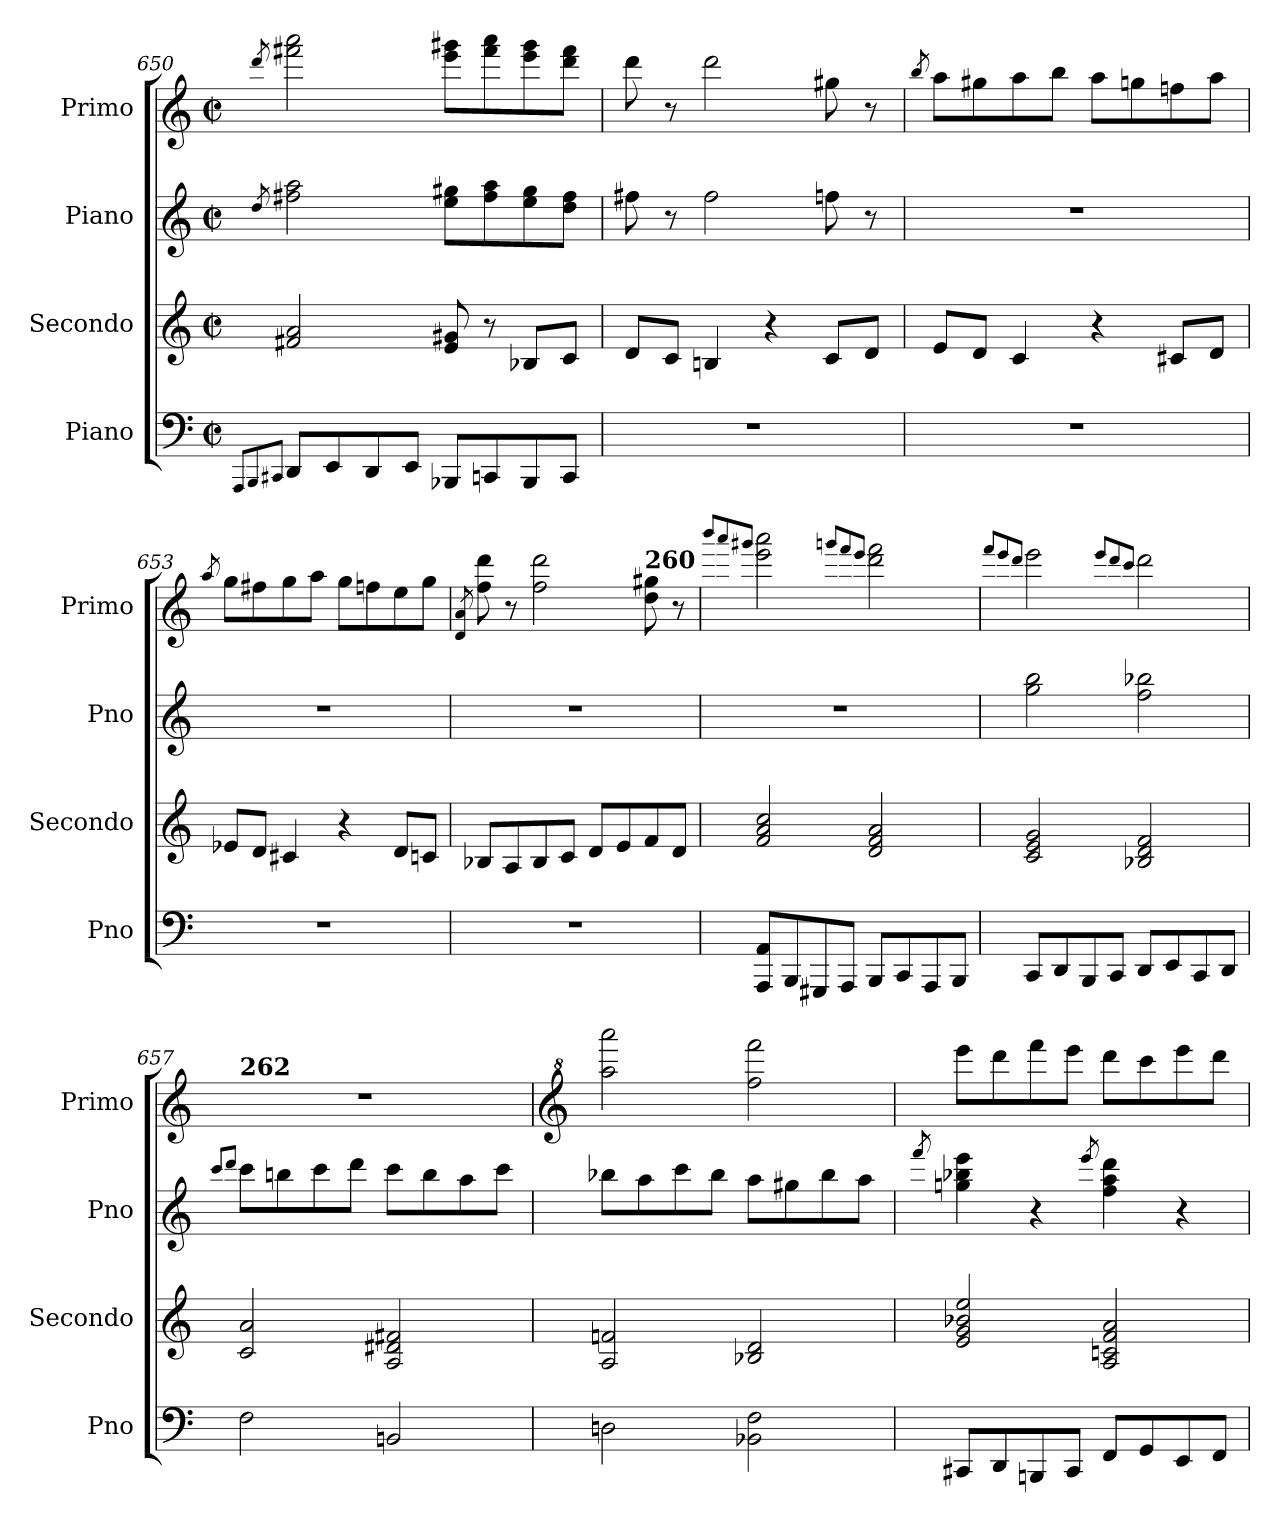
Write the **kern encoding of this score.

**kern	**kern	**kern	**kern
*part4	*part3	*part2	*part1
*staff4	*staff3	*staff2	*staff1
*I"Piano	*I"Secondo	*I"Piano	*I"Primo
*I'Pno	*I'Secondo	*I'Pno	*I'Primo
*clefF4	*clefG2	*clefG2	*clefG2
*k[]	*k[]	*k[]	*k[]
*M4/4	*M4/4	*M4/4	*M4/4
*met(c|)	*met(c|)	*met(c|)	*met(c|)
=650	=650	=650	=650
8qAAA/L	.	.	.
8qBBB/	.	.	.
8qCC#X/J	.	8qdd/	8qddd/
8DD/L	2f#X/ 2a/	2ff#X\ 2aa\	2fff#X\ 2aaa\
8EE/	.	.	.
8DD/	.	.	.
8EE/J	.	.	.
8BBB-X/L	8e/ 8g#X/	8ee\ 8gg#X\L	8eee\ 8ggg#X\L
8CCn/	8r	8ff#\ 8aa\	8fff#\ 8aaa\
8BBB-/	8B-X/L	8ee\ 8gg#\	8eee\ 8ggg#\
8CC/J	8c/J	8dd\ 8ff#\J	8ddd\ 8fff#\J
=651	=651	=651	=651
1r	8d/L	8ff#X\	8ddd\
.	8c/J	8r	8r
.	4Bn/	2ff#\	2ddd\
.	4r	.	.
.	8c/L	8ffn\	8gg#X\
.	8d/J	8r	8r
!!LO:LB:g=z
=652	=652	=652	=652
.	.	.	8qbb/
1r	8e/L	1r	8aa\L
.	8d/J	.	8gg#X\
.	4c/	.	8aa\
.	.	.	8bb\J
.	4r	.	8aa\L
.	.	.	8ggn\
.	8c#X/L	.	8ffn\
.	8d/J	.	8aa\J
=653	=653	=653	=653
.	.	.	8qaa/
1r	8e-X/L	1r	8gg\L
.	8d/J	.	8ff#X\
.	4c#X/	.	8gg\
.	.	.	8aa\J
.	4r	.	8gg\L
.	.	.	8ffn\
.	8d/L	.	8ee\
.	8cn/J	.	8gg\J
=654	=654	=654	=654
.	.	.	8qd/ 8qa/
1r	8B-X/L	1r	8ff\ 8ddd\
.	8A/	.	8r
.	8B-/	.	2ff\ 2ddd\
.	8c/J	.	.
.	8d/L	.	.
.	8e/	.	.
!	!	!	!LO:TX:a:B:t=260
.	8f/	.	8dd\ 8gg#X\
.	8d/J	.	8r
!!LO:PB:g=z
=655	=655	=655	=655
.	.	.	8qbbb/L
.	.	.	8qaaa/
.	.	.	8qggg#X/J
8AAA/ 8AA/L	2f/ 2a/ 2cc/	1r	2eee\ 2aaa\
8BBB/	.	.	.
8GGG#X/	.	.	.
8AAA/J	.	.	.
.	.	.	8qgggn/L
.	.	.	8qfff/
.	.	.	8qeee/J
8BBB/L	2d/ 2f/ 2a/	.	2ddd\ 2fff\
8CC/	.	.	.
8AAA/	.	.	.
8BBB/J	.	.	.
=656	=656	=656	=656
.	.	.	8qfff/L
.	.	.	8qeee/
.	.	.	8qddd/J
8CC/L	2c/ 2e/ 2g/	2gg\ 2bb\	2eee\
8DD/	.	.	.
8BBB/	.	.	.
8CC/J	.	.	.
.	.	.	8qeee/L
.	.	.	8qddd/
.	.	.	8qccc/J
8DD/L	2B-X/ 2d/ 2f/	2ff\ 2bb-X\	2ddd\
8EE/	.	.	.
8CC/	.	.	.
8DD/J	.	.	.
=657	=657	=657	=657
.	.	8qccc/L	.
.	.	8qddd/J	.
!	!	!	!LO:TX:a:B:t=262
2F\	2c/ 2a/	8ccc\L	1r
.	.	8bbn\	.
.	.	8ccc\	.
.	.	8ddd\J	.
2BBn/	2A/ 2d#X/ 2f#X/	8ccc\L	.
.	.	8bb\	.
.	.	8aa\	.
.	.	8ccc\J	.
!!LO:LB:g=z
=658	=658	=658	=658
*	*	*	*clefG^2
2Dn\	2A/ 2fn/	8bb-X\L	2aaa\ 2aaaa\
.	.	8aa\	.
.	.	8ccc\	.
.	.	8bb-\J	.
2BB-X\ 2F\	2B-X/ 2d/	8aa\L	2fff\ 2ffff\
.	.	8gg#X\	.
.	.	8bb-\	.
.	.	8aa\J	.
=659	=659	=659	=659
.	.	8qfff/	.
8CC#X/L	2e/ 2g/ 2b-X/ 2ee/	4ggn\ 4bb-X\ 4eee\	8eeee\L
8DD/	.	.	8dddd\
8BBBn/	.	4r	8ffff\
8CC#/J	.	.	8eeee\J
.	.	8qeee/	.
8FF/L	2A/ 2cn/ 2f/ 2a/	4ff\ 4aa\ 4ddd\	8dddd\L
8GG/	.	.	8cccc\
8EE/	.	4r	8eeee\
8FF/J	.	.	8dddd\J
=	=	=	=
*-	*-	*-	*-
